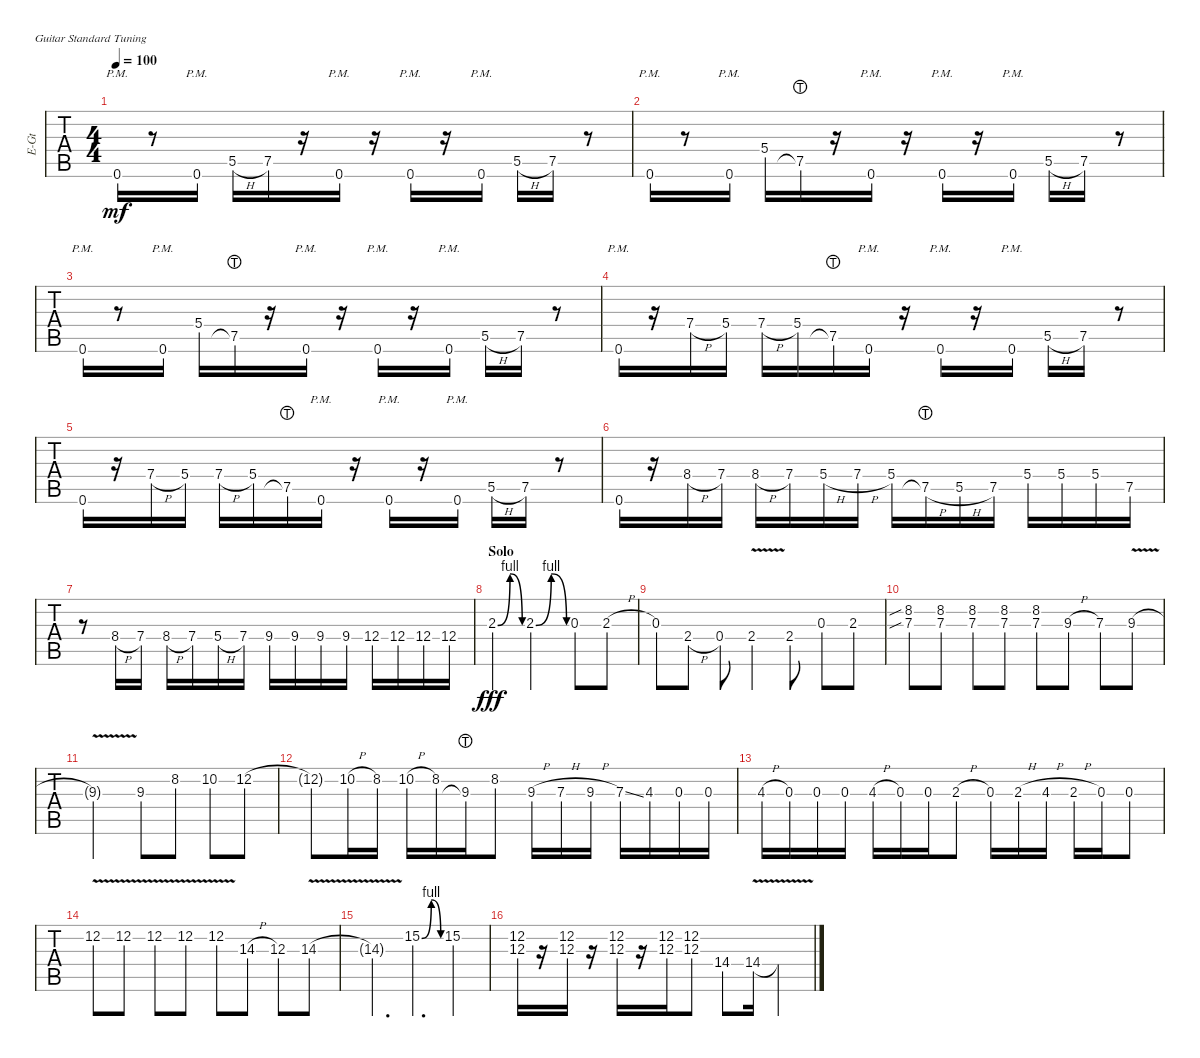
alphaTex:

\defaultSystemsLayout 4
\bracketExtendMode groupsimilarinstruments
\otherSystemsTrackNameOrientation horizontal
\track ("Matthew" "E-Gt") {instrument distortionguitar}
\staff {tabs}
\tuning (E4 B3 G3 D3 A2 E2)
\ts (4 4)
\tempo 100
\clef g2
\ks c
0.6{pm}.16{dy mf} r.8 0.6{pm}.16 5.5{h}.16 7.5.16 r.16 0.6{pm}.16 r.16 0.6{pm}.16 r.16 0.6{pm}.16 5.5{h}.16 7.5.16 r.8 |
0.6{pm}.16 r.8 0.6{pm}.16 5.4.16 7.5{lht}.16 r.16 0.6{pm}.16 r.16 0.6{pm}.16 r.16 0.6{pm}.16 5.5{h}.16 7.5.16 r.8 |
0.6{pm}.16 r.8 0.6{pm}.16 5.4.16 7.5{lht}.16 r.16 0.6{pm}.16 r.16 0.6{pm}.16 r.16 0.6{pm}.16 5.5{h}.16 7.5.16 r.8 |
0.6{pm}.16 r.16 7.4{h}.16 5.4.16 7.4{h}.16 5.4.16 7.5{lht}.16 0.6{pm}.16 r.16 0.6{pm}.16 r.16 0.6{pm}.16 5.5{h}.16 7.5.16 r.8 |
0.6.16 r.16 7.4{h}.16 5.4.16 7.4{h}.16 5.4.16 7.5{lht}.16 0.6{pm}.16 r.16 0.6{pm}.16 r.16 0.6{pm}.16 5.5{h}.16 7.5.16 r.8 |
0.6.16 r.16 8.4{h acc #}.16 7.4.16 8.4{h acc #}.16 7.4.16 5.4{h}.16 7.4{h}.16 5.4.16 7.5{h lht}.16 5.5{h}.16 7.5.16 5.4.16 5.4.16 5.4.16 7.5.16 |
r.8 8.4{h acc #}.16 7.4.16 8.4{h acc #}.16 7.4.16 5.4{h}.16 7.4.16 9.4.16 9.4.16 9.4.16 9.4.16 12.4.16 12.4.16 12.4.16 12.4.16 |
\section ("" "Solo")
2.3{be (bendrelease 0 0 10.2 4 33 4 54.6 0)}.4{dy fff} 2.3{be (bendrelease 0 0 10.2 4 45 4 59.4 0)}.2 0.3.8 2.3{h}.8 |
0.3.8 2.4{h}.8 0.4.8 2.4{v}.4 2.4.8 0.3.8 2.3.8 |
(7.3{sib} 8.2{sib}).8 (8.2 7.3).8 (8.2 7.3).8 (8.2 7.3).8 (8.2 7.3).8 9.3{h}.8 7.3.8 9.3{v}.8 |
9.3{v t}.2 9.3.8 8.2.8 10.2.8 12.2.8 |
12.2{t}.8 10.2{h}.16 8.2.16 10.2{h}.16 8.2.16 9.3{lht}.16 8.2.8 9.3{h}.16 7.3{h}.16 9.3{h}.16 7.3{ss}.16 4.3.16 0.3.16 0.3.16 |
4.3{h}.16 0.3.16 0.3.16 0.3.16 4.3{h}.16 0.3.16 0.3.16 2.3{h}.8 0.3.16 2.3{h}.16 4.3{h}.16 2.3{h}.16 0.3.16 0.3.8 |
12.2{v}.8 12.2{v}.8 12.2{v}.8 12.2{v}.8 12.2{v}.8 14.3{h}.8 12.3.8 14.3{v}.8 |
14.3{v t}.4{d} 15.2{be (bendrelease 0 0 10.2 4 33 4 44.4 0)}.4{d} 15.2.4 |
(12.2 12.3).16 r.16 (12.3 12.2).16 r.16 (12.3 12.2).16 r.16 (12.3 12.2).16 (12.3 12.2).8 14.4.8 14.4{v}.16 14.4{v t}.4
